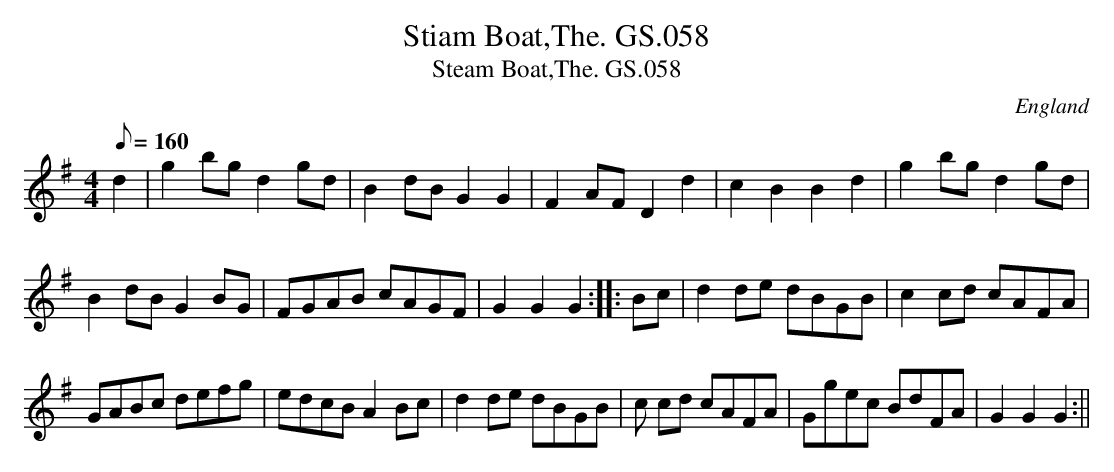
X:1
T:Stiam Boat,The. GS.058
T:Steam Boat,The. GS.058
M:4/4
L:1/8
Q:160
O:England
K:G major
d2 | g2 bg d2 gd | B2 dB G2G2 | F2 AF D2 d2 | c2 B2 B2 d2 | g2 bg d2 gd
|! B2 dB G2 BG | FGAB cAGF | G2G2G2 :||:
 Bc | d2 de dBGB | c2 cd cAFA |! GABc defg | edcB A2 Bc | d2 de dBGB | c
2 cd cAFA | Ggec BdFA | G2G2G2 :||
